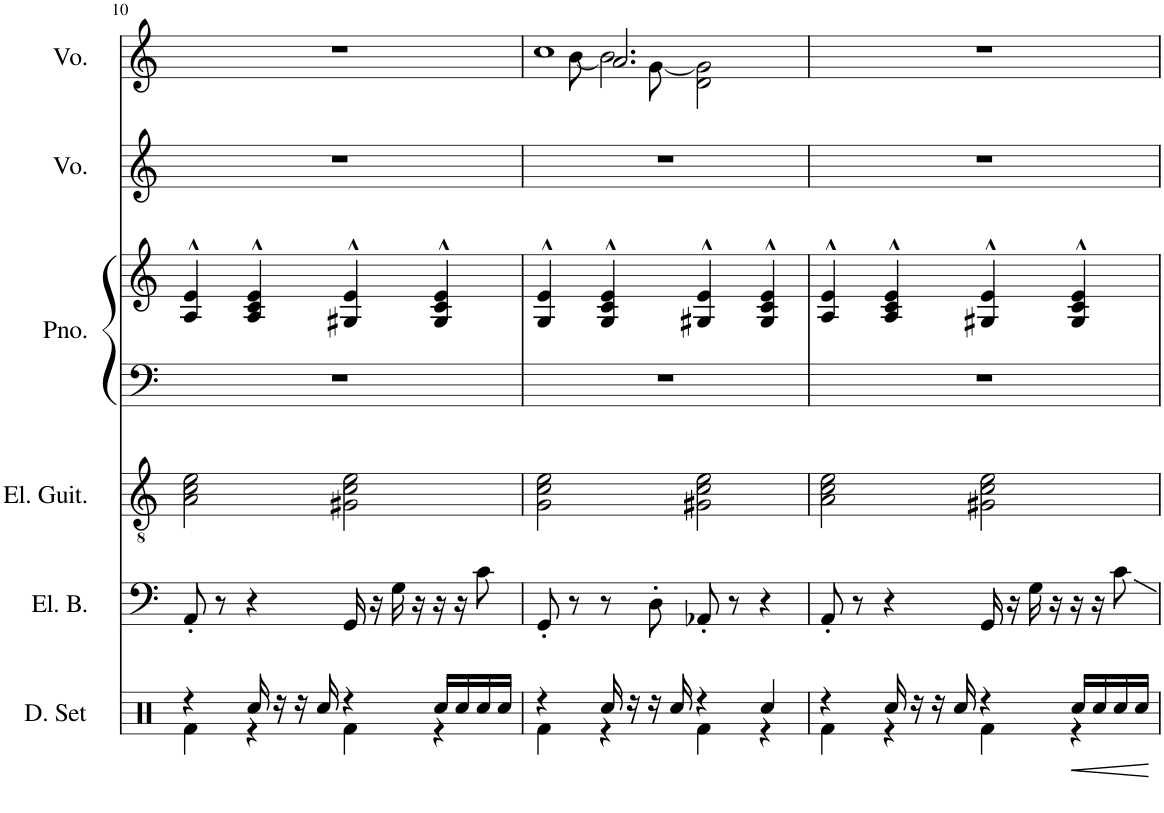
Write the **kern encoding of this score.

**kern	**dynam	**kern	**kern	**kern	**kern	**kern	**kern
*part6	*part6	*part5	*part4	*part3	*part3	*part2	*part1
*staff7	*staff7	*staff6	*staff5	*staff4	*staff3	*staff2	*staff1
*I"Drumset	*	*I"Electric Bass	*I"Electric Guitar	*I"Piano	*	*I"Voice	*I"Voice
*I'D. Set	*	*I'El. B.	*I'El. Guit.	*I'Pno.	*	*I'Vo.	*I'Vo.
!!LO:PB:g=z
*clefX	*	*clefF4	*clefGv2	*clefF4	*clefG2	*clefG2	*clefG2
*	*	*Trd7c12	*	*	*	*	*
*k[]	*	*k[]	*k[]	*k[]	*k[]	*k[]	*k[]
*M4/4	*	*M4/4	*M4/4	*M4/4	*M4/4	*M4/4	*M4/4
=10	=10	=10	=10	=10	=10	=10	=10
*^	*	*	*	*	*	*	*
4r	4Rf\	.	8AA'/	2A\ 2c\ 2e\	1r	4A/^^ 4e/^^	1r	1r
.	.	.	8r	.	.	.	.	.
16Rcc/	4r	.	4r	.	.	4A/^^ 4c/^^ 4e/^^	.	.
16r	.	.	.	.	.	.	.	.
16r	.	.	.	.	.	.	.	.
16Rcc/	.	.	.	.	.	.	.	.
4r	4Rf\	.	16GG/	2G#X\ 2c\ 2e\	.	4G#X/^^ 4e/^^	.	.
.	.	.	16r	.	.	.	.	.
.	.	.	16G\	.	.	.	.	.
.	.	.	16r	.	.	.	.	.
16Rcc/LL	4r	.	16r	.	.	4G#/^^ 4c/^^ 4e/^^	.	.
16Rcc/	.	.	16r	.	.	.	.	.
16Rcc/	.	.	8c\	.	.	.	.	.
16Rcc/JJ	.	.	.	.	.	.	.	.
=11	=11	=11	=11	=11	=11	=11	=11	=11
*	*	*	*	*	*	*	*	*^
*	*	*	*	*	*	*	*	*	*^
*	*	*	*	*	*	*	*	*	*	*^
4r	4Rf\	.	8GG'/	2G\ 2c\ 2e\	1r	4G/^^ 4e/^^	1r	1cc	8ryy	4ryy	4.ryy
.	.	.	8r	.	.	.	.	.	[8b\	.	.
16Rcc/	4r	.	8r	.	.	4G/^^ 4c/^^ 4e/^^	.	.	2.b\]	2.a/	.
16r	.	.	.	.	.	.	.	.	.	.	.
16r	.	.	8D'\	.	.	.	.	.	.	.	[8g\
16Rcc/	.	.	.	.	.	.	.	.	.	.	.
4r	4Rf\	.	8AA-X'/	2G#X\ 2c\ 2e\	.	4G#X/^^ 4e/^^	.	.	.	.	2d\ 2g\]
.	.	.	8r	.	.	.	.	.	.	.	.
4Rcc/	4r	.	4r	.	.	4G#/^^ 4c/^^ 4e/^^	.	.	.	.	.
*	*	*	*	*	*	*	*	*v	*v	*v	*v
=12	=12	=12	=12	=12	=12	=12	=12	=12
4r	4Rf\	.	8AA'/	2A\ 2c\ 2e\	1r	4A/^^ 4e/^^	1r	1r
.	.	.	8r	.	.	.	.	.
16Rcc/	4r	.	4r	.	.	4A/^^ 4c/^^ 4e/^^	.	.
16r	.	.	.	.	.	.	.	.
16r	.	.	.	.	.	.	.	.
16Rcc/	.	.	.	.	.	.	.	.
4r	4Rf\	.	16GG/	2G#X\ 2c\ 2e\	.	4G#X/^^ 4e/^^	.	.
.	.	.	16r	.	.	.	.	.
.	.	.	16G\	.	.	.	.	.
.	.	.	16r	.	.	.	.	.
!	!	!LO:HP:b	!	!	!	!	!	!
16Rcc/LL	4r	<	16r	.	.	4G#/^^ 4c/^^ 4e/^^	.	.
16Rcc/	.	.	16r	.	.	.	.	.
16Rcc/	.	.	8c\	.	.	.	.	.
16Rcc/JJ	.	.	.	.	.	.	.	.
*v	*v	*	*	*	*	*	*	*
.	[	.	.	.	.	.	.
=	=	=	=	=	=	=	=
*-	*-	*-	*-	*-	*-	*-	*-
